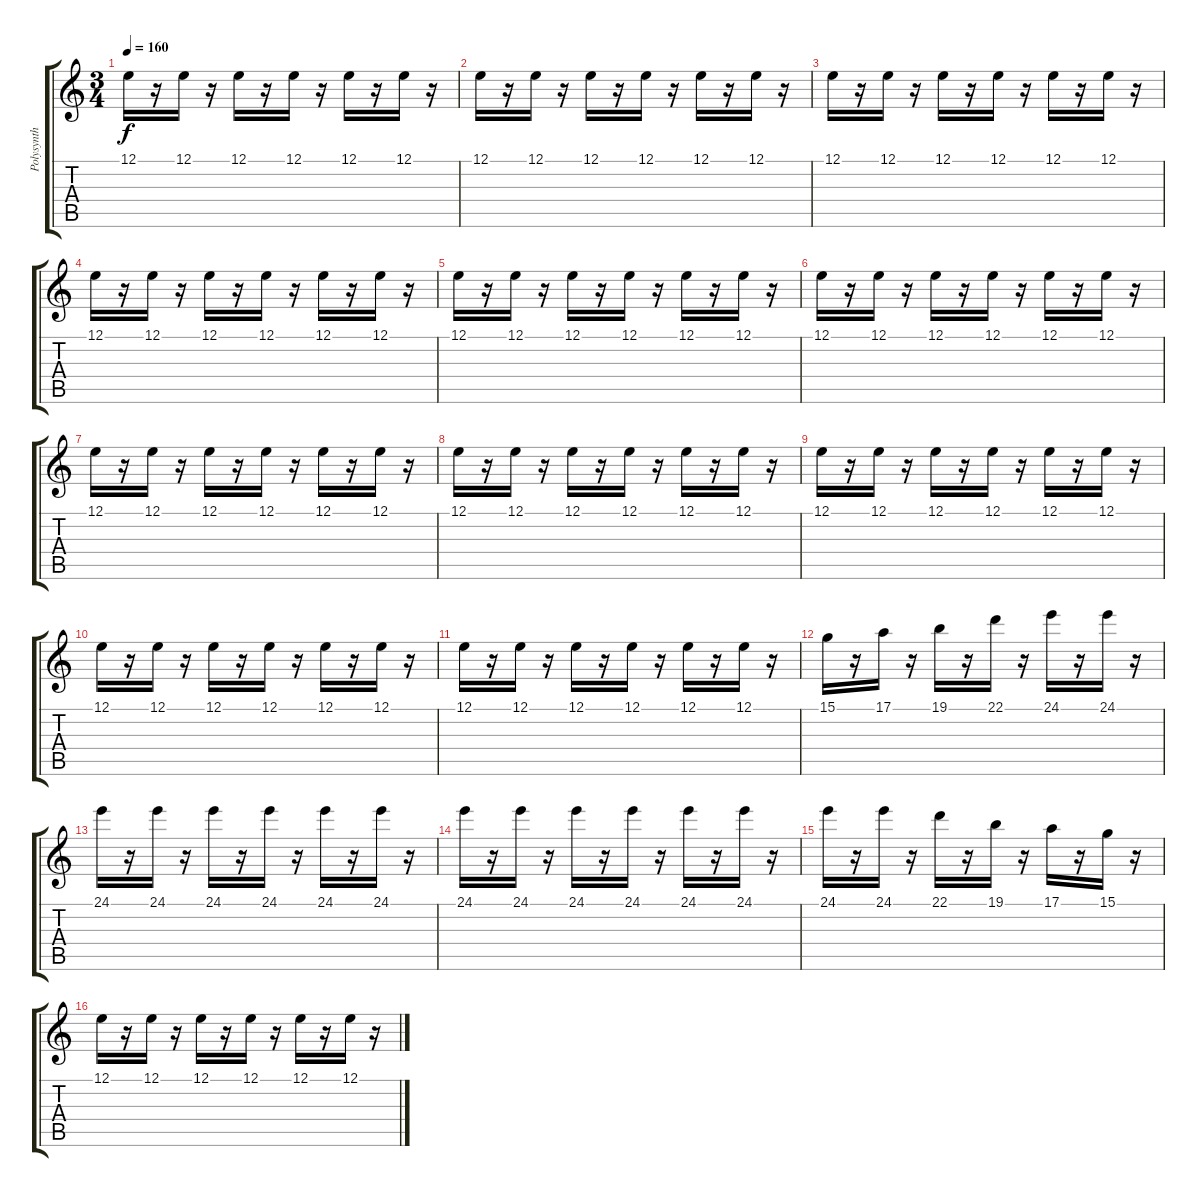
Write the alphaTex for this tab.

\track ("Polysynth w/flanger" "Polysynth ") {instrument pad3polysynth}
\staff {score tabs}
\tuning (E4 B3 G3 D3 A2 E2) {hide}
\ts (3 4)
\tempo 160
\clef g2
\ks c
12.1.16{dy f} r.16 12.1.16 r.16 12.1.16 r.16 12.1.16 r.16 12.1.16 r.16 12.1.16 r.16 |
12.1.16 r.16 12.1.16 r.16 12.1.16 r.16 12.1.16 r.16 12.1.16 r.16 12.1.16 r.16 |
12.1.16 r.16 12.1.16 r.16 12.1.16 r.16 12.1.16 r.16 12.1.16 r.16 12.1.16 r.16 |
12.1.16 r.16 12.1.16 r.16 12.1.16 r.16 12.1.16 r.16 12.1.16 r.16 12.1.16 r.16 |
12.1.16 r.16 12.1.16 r.16 12.1.16 r.16 12.1.16 r.16 12.1.16 r.16 12.1.16 r.16 |
12.1.16 r.16 12.1.16 r.16 12.1.16 r.16 12.1.16 r.16 12.1.16 r.16 12.1.16 r.16 |
12.1.16 r.16 12.1.16 r.16 12.1.16 r.16 12.1.16 r.16 12.1.16 r.16 12.1.16 r.16 |
12.1.16 r.16 12.1.16 r.16 12.1.16 r.16 12.1.16 r.16 12.1.16 r.16 12.1.16 r.16 |
12.1.16 r.16 12.1.16 r.16 12.1.16 r.16 12.1.16 r.16 12.1.16 r.16 12.1.16 r.16 |
12.1.16 r.16 12.1.16 r.16 12.1.16 r.16 12.1.16 r.16 12.1.16 r.16 12.1.16 r.16 |
12.1.16 r.16 12.1.16 r.16 12.1.16 r.16 12.1.16 r.16 12.1.16 r.16 12.1.16 r.16 |
15.1.16 r.16 17.1.16 r.16 19.1.16 r.16 22.1.16 r.16 24.1.16 r.16 24.1.16 r.16 |
24.1.16 r.16 24.1.16 r.16 24.1.16 r.16 24.1.16 r.16 24.1.16 r.16 24.1.16 r.16 |
24.1.16 r.16 24.1.16 r.16 24.1.16 r.16 24.1.16 r.16 24.1.16 r.16 24.1.16 r.16 |
24.1.16 r.16 24.1.16 r.16 22.1.16 r.16 19.1.16 r.16 17.1.16 r.16 15.1.16 r.16 |
12.1.16 r.16 12.1.16 r.16 12.1.16 r.16 12.1.16 r.16 12.1.16 r.16 12.1.16 r.16
